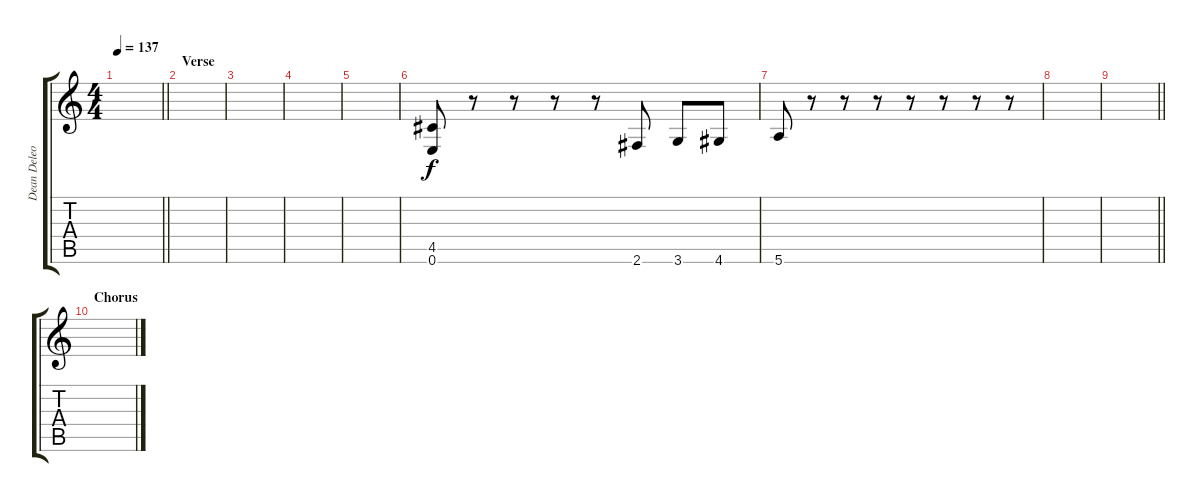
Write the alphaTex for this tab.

\track ("Dean Deleo Armonics" "Dean Deleo") {instrument guitarharmonics bank 114}
\staff {score tabs}
\tuning (E4 B3 G3 D3 A2 E2) {hide}
\ts (4 4)
\tempo 137
\clef g2
\barLineRight lightlight
\ks c
|
\section ("" "Verse")
|
|
|
|
(4.5 0.6).8 r.8 r.8 r.8 r.8 2.6.8 3.6.8 4.6.8 |
5.6.8 r.8 r.8 r.8 r.8 r.8 r.8 r.8 |
|
\barLineRight lightlight
|
\section ("" "Chorus")
